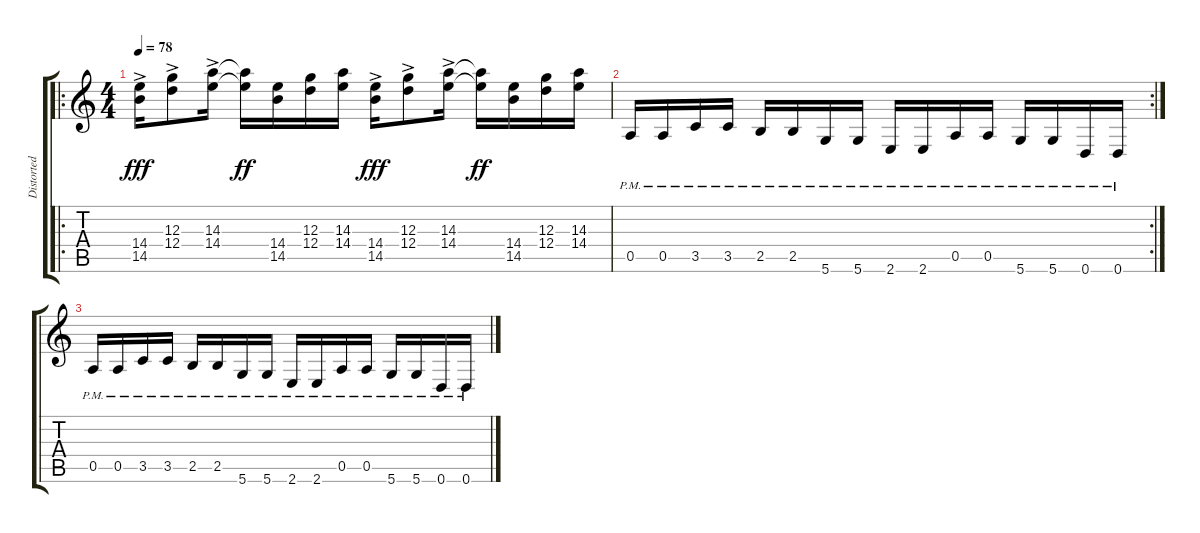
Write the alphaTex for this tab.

\track ("Distorted Guitar" "Distorted ") {instrument overdrivenguitar}
\staff {score tabs}
\tuning (E4 B3 G3 D3 A2 D2) {hide}
\ro
\ts (4 4)
\tempo 78
\clef g2
\ks c
(14.4{ac} 14.5{ac}).16{dy fff} (12.3{ac} 12.4{ac}).8 (14.3{ac} 14.4{ac}).16 (14.3{t} 14.4{t}).16{dy ff} (14.4 14.5).16 (12.3 12.4).16 (14.3 14.4).16 (14.4{ac} 14.5{ac}).16{dy fff} (12.3{ac} 12.4{ac}).8 (14.3{ac} 14.4{ac}).16 (14.3{t} 14.4{t}).16{dy ff} (14.4 14.5).16 (12.3 12.4).16 (14.3 14.4).16 |
\rc 2
0.5{pm}.16 0.5{pm}.16 3.5{pm}.16 3.5{pm}.16 2.5{pm}.16 2.5{pm}.16 5.6{pm}.16 5.6{pm}.16 2.6{pm}.16 2.6{pm}.16 0.5{pm}.16 0.5{pm}.16 5.6{pm}.16 5.6{pm}.16 0.6{pm}.16 0.6{pm}.16 |
0.5{pm}.16 0.5{pm}.16 3.5{pm}.16 3.5{pm}.16 2.5{pm}.16 2.5{pm}.16 5.6{pm}.16 5.6{pm}.16 2.6{pm}.16 2.6{pm}.16 0.5{pm}.16 0.5{pm}.16 5.6{pm}.16 5.6{pm}.16 0.6{pm}.16 0.6{pm}.16
